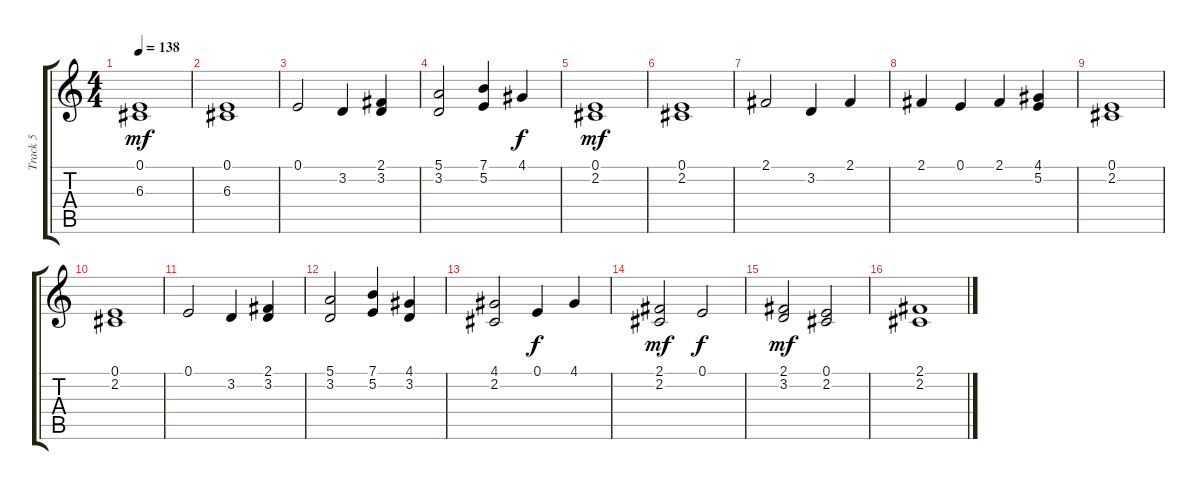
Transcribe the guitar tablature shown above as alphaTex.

\track ("Track 5" "Track 5") {instrument stringensemble1}
\staff {score tabs}
\tuning (E4 B3 G3 D3 A2 E2) {hide}
\ts (4 4)
\tempo 138
\clef g2
\ks c
(0.1 6.3).1{dy mf} |
(0.1 6.3).1 |
0.1.2 3.2.4 (2.1 3.2).4 |
(5.1 3.2).2 (7.1 5.2).4 4.1.4{dy f} |
(0.1 2.2).1{dy mf} |
(0.1 2.2).1 |
2.1.2 3.2.4 2.1.4 |
2.1.4 0.1.4 2.1.4 (4.1 5.2).4 |
(0.1 2.2).1 |
(0.1 2.2).1 |
0.1.2 3.2.4 (2.1 3.2).4 |
(5.1 3.2).2 (7.1 5.2).4 (4.1 3.2).4 |
(4.1 2.2).2 0.1.4{dy f} 4.1.4 |
(2.1 2.2).2{dy mf} 0.1.2{dy f} |
(2.1 3.2).2{dy mf} (0.1 2.2).2 |
(2.1 2.2).1
